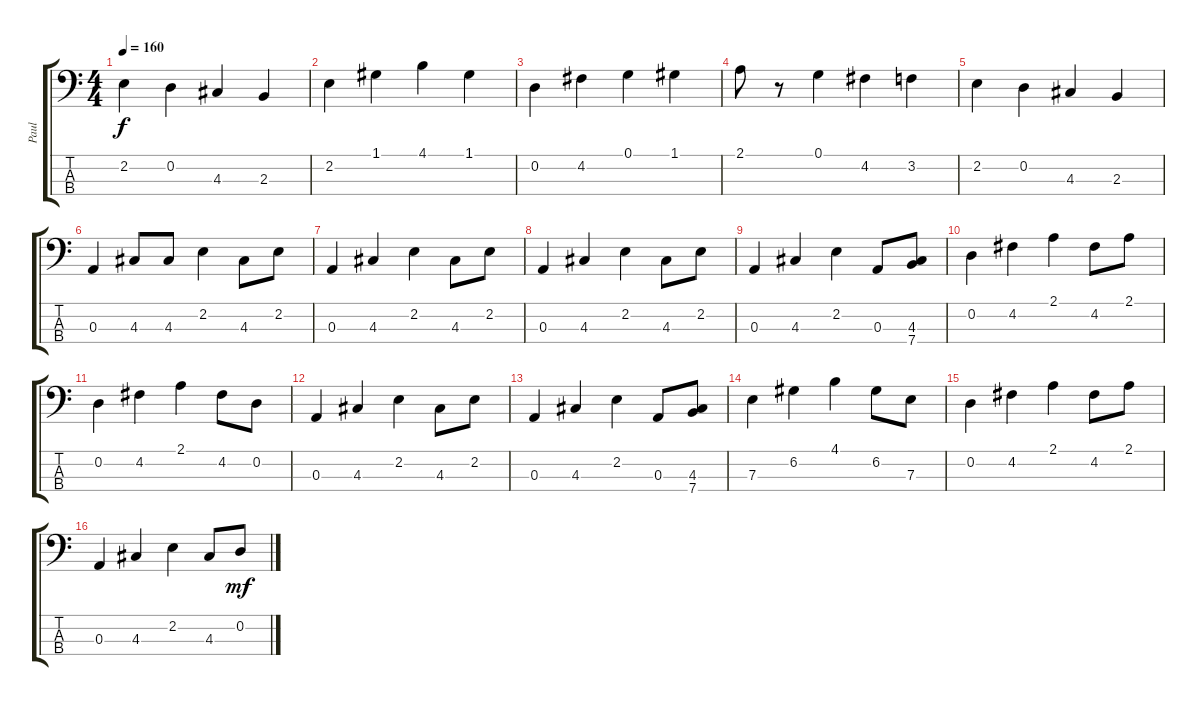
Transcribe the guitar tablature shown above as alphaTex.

\track ("Paul" "Paul") {instrument acousticbass}
\staff {score tabs}
\tuning (G2 D2 A1 E1) {hide}
\ts (4 4)
\tempo 160
\clef f4
\ks c
2.2.4{dy f} 0.2.4 4.3.4 2.3.4 |
2.2.4 1.1.4 4.1.4 1.1.4 |
0.2.4 4.2.4 0.1.4 1.1.4 |
2.1.8 r.8 0.1.4 4.2.4 3.2.4 |
2.2.4 0.2.4 4.3.4 2.3.4 |
0.3.4 4.3.8 4.3.8 2.2.4 4.3.8 2.2.8 |
0.3.4 4.3.4 2.2.4 4.3.8 2.2.8 |
0.3.4 4.3.4 2.2.4 4.3.8 2.2.8 |
0.3.4 4.3.4 2.2.4 0.3.8 (4.3 7.4).8 |
0.2.4 4.2.4 2.1.4 4.2.8 2.1.8 |
0.2.4 4.2.4 2.1.4 4.2.8 0.2.8 |
0.3.4 4.3.4 2.2.4 4.3.8 2.2.8 |
0.3.4 4.3.4 2.2.4 0.3.8 (4.3 7.4).8 |
7.3.4 6.2.4 4.1.4 6.2.8 7.3.8 |
0.2.4 4.2.4 2.1.4 4.2.8 2.1.8 |
0.3.4 4.3.4 2.2.4 4.3.8 0.2.8{dy mf}
